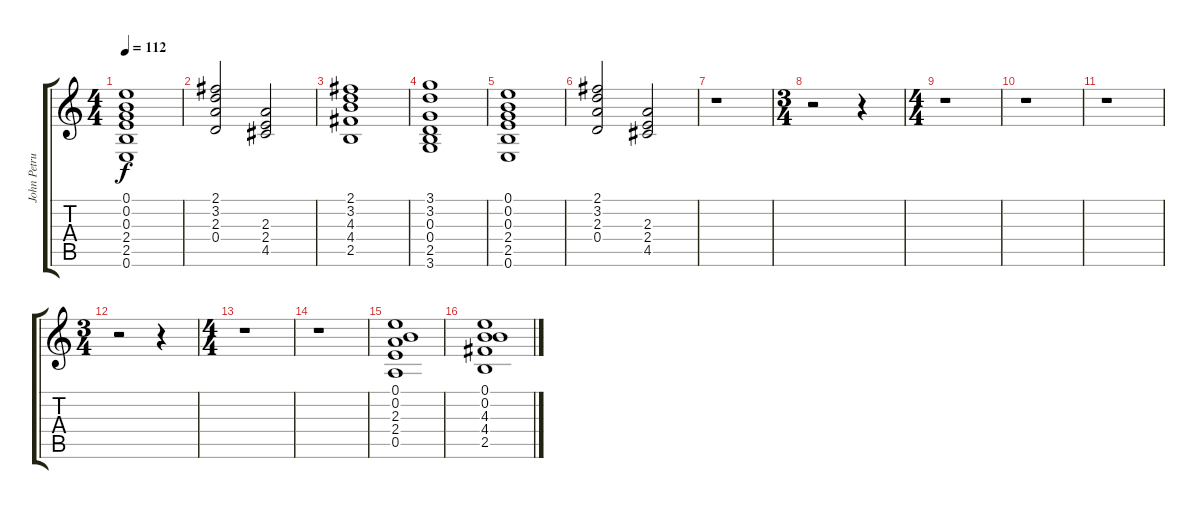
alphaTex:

\track ("John Petrucci" "John Petru") {instrument acousticguitarsteel}
\staff {score tabs}
\tuning (E4 B3 G3 D3 A2 E2) {hide}
\ts (4 4)
\tempo 112
\clef g2
\ks c
(0.1 0.2 0.3 2.4 2.5 0.6).1{dy f} |
(2.1 3.2 2.3 0.4).2 (2.3 2.4 4.5).2 |
(2.1 3.2 4.3 4.4 2.5).1 |
(3.1 3.2 0.3 0.4 2.5 3.6).1 |
(0.1 0.2 0.3 2.4 2.5 0.6).1 |
(2.1 3.2 2.3 0.4).2 (2.3 2.4 4.5).2 |
r.1 |
\ts (3 4)
r.2 r.4 |
\ts (4 4)
r.1 |
r.1 |
r.1 |
\ts (3 4)
r.2 r.4 |
\ts (4 4)
r.1 |
r.1 |
(0.1 0.2 2.3 2.4 0.5).1 |
(0.1 0.2 4.3 4.4 2.5).1
